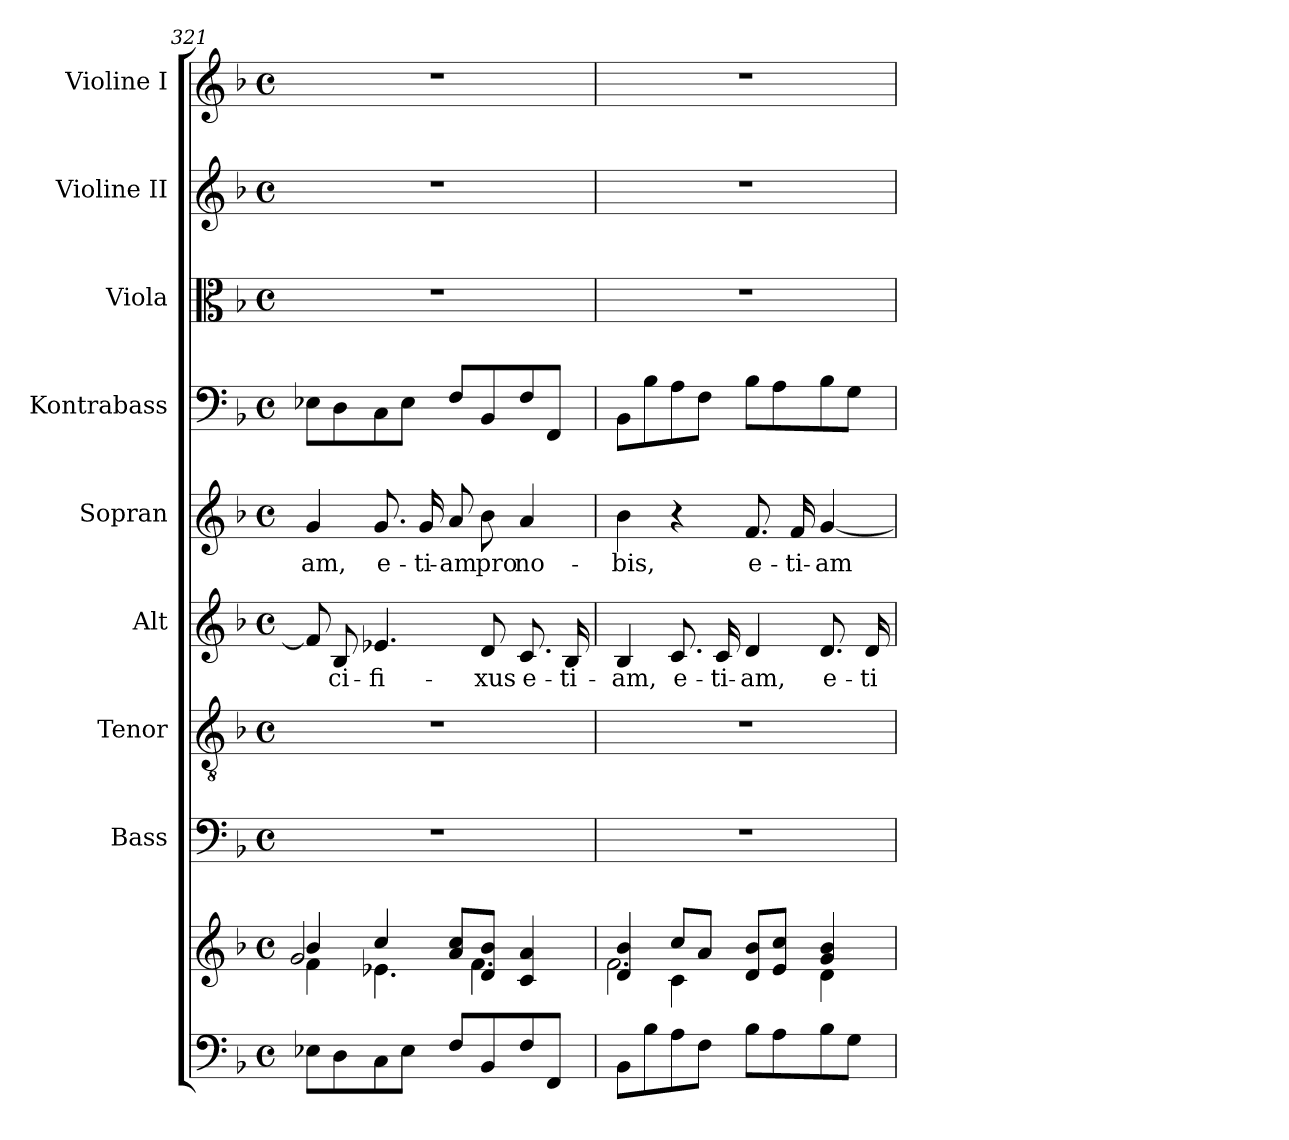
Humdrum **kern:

**kern	**kern	**kern	**kern	**kern	**text	**kern	**text	**kern	**kern	**kern	**kern
*part9	*part9	*part8	*part7	*part6	*part6	*part5	*part5	*part4	*part3	*part2	*part1
*staff10	*staff9	*staff8	*staff7	*staff6	*staff6	*staff5	*staff5	*staff4	*staff3	*staff2	*staff1
*	*	*I"Bass	*I"Tenor	*I"Alt	*	*I"Sopran	*	*I"Kontrabass	*I"Viola	*I"Violine II	*I"Violine I
*	*	*I'B.	*I'T.	*I'A.	*	*I'S.	*	*I'Kb.	*I'Vla.	*I'Vl. II	*I'Vl. I
*clefF4	*clefG2	*clefF4	*clefGv2	*clefG2	*	*clefG2	*	*clefF4	*clefC3	*clefG2	*clefG2
*	*	*	*	*	*	*	*	*ITrd7c12	*	*	*
*k[b-]	*k[b-]	*k[b-]	*k[b-]	*k[b-]	*	*k[b-]	*	*k[b-]	*k[b-]	*k[b-]	*k[b-]
*F:	*F:	*F:	*F:	*F:	*	*F:	*	*F:	*F:	*F:	*F:
*M4/4	*M4/4	*M4/4	*M4/4	*M4/4	*	*M4/4	*	*M4/4	*M4/4	*M4/4	*M4/4
*met(c)	*met(c)	*met(c)	*met(c)	*met(c)	*	*met(c)	*	*met(c)	*met(c)	*met(c)	*met(c)
=321	=321	=321	=321	=321	=321	=321	=321	=321	=321	=321	=321
*	*^	*	*	*	*	*	*	*	*	*	*
*	*	*^	*	*	*	*	*	*	*	*	*	*
!	!	!	!	!	!	!	!	!	!LO:LY:b	!	!	!	!
8E-X\L	4b-/	4f\	2g/	1r	1r	8f/]	.	4g/	-am,	8EE-X\L	1r	1r	1r
!	!	!	!	!	!	!	!LO:LY:b	!	!	!	!	!	!
8D\	.	.	.	.	.	8B-/	-ci-	.	.	8DD\	.	.	.
!	!	!	!	!	!	!	!LO:LY:b	!	!LO:LY:b	!	!	!	!
8C\	4cc/	4.e-X\	.	.	.	4.e-X/	-fi-	8.g/	e-	8CC\	.	.	.
8E-\J	.	.	.	.	.	.	.	.	.	8EE-\J	.	.	.
!	!	!	!	!	!	!	!	!	!LO:LY:b	!	!	!	!
.	.	.	.	.	.	.	.	16g/	-ti-	.	.	.	.
!	!	!	!	!	!	!	!	!	!LO:LY:b	!	!	!	!
8F/L	8a/ 8cc/L	.	2ryy	.	.	.	.	8a/	-am	8FF/L	.	.	.
!	!	!	!	!	!	!	!LO:LY:b	!	!LO:LY:b	!	!	!	!
8BB-/	8d/ 8b-/J	4.f\	.	.	.	8d/	-xus	8b-\	pro	8BBB-/	.	.	.
!	!	!	!	!	!	!	!LO:LY:b	!	!LO:LY:b	!	!	!	!
8F/	4c/ 4a/	.	.	.	.	8.c/	e-	4a/	no-	8FF/	.	.	.
8FF/J	.	.	.	.	.	.	.	.	.	8FFF/J	.	.	.
!	!	!	!	!	!	!	!LO:LY:b	!	!	!	!	!	!
.	.	.	.	.	.	16B-/	-ti-	.	.	.	.	.	.
!!LO:LB:g=z
=322	=322	=322	=322	=322	=322	=322	=322	=322	=322	=322	=322	=322	=322
!	!	!	!	!	!	!	!LO:LY:b	!	!LO:LY:b	!	!	!	!
8BB-\L	4d/ 4b-/	2.f\	4ryy	1r	1r	4B-/	-am,	4b-\	-bis,	8BBB-\L	1r	1r	1r
8B-\	.	.	.	.	.	.	.	.	.	8BB-\	.	.	.
!	!	!	!	!	!	!	!LO:LY:b	!	!	!	!	!	!
8A\	8cc/L	.	4c\	.	.	8.c/	e-	4r	.	8AA\	.	.	.
8F\J	8a/J	.	.	.	.	.	.	.	.	8FF\J	.	.	.
!	!	!	!	!	!	!	!LO:LY:b	!	!	!	!	!	!
.	.	.	.	.	.	16c/	-ti-	.	.	.	.	.	.
!	!	!	!	!	!	!	!LO:LY:b	!	!LO:LY:b	!	!	!	!
8B-\L	8d/ 8b-/L	.	2ryy	.	.	4d/	-am,	8.f/	e-	8BB-\L	.	.	.
8A\	8e/ 8cc/J	.	.	.	.	.	.	.	.	8AA\	.	.	.
!	!	!	!	!	!	!	!	!	!LO:LY:b	!	!	!	!
.	.	.	.	.	.	.	.	16f/	-ti-	.	.	.	.
!	!	!	!	!	!	!	!LO:LY:b	!	!LO:LY:b	!	!	!	!
8B-\	4g/ 4b-/	4d\	.	.	.	8.d/	e-	[4g/	-am	8BB-\	.	.	.
8G\J	.	.	.	.	.	.	.	.	.	8GG\J	.	.	.
!	!	!	!	!	!	!	!LO:LY:b	!	!	!	!	!	!
.	.	.	.	.	.	16d/	-ti-	.	.	.	.	.	.
*	*v	*v	*v	*	*	*	*	*	*	*	*	*	*
=	=	=	=	=	=	=	=	=	=	=	=
*-	*-	*-	*-	*-	*-	*-	*-	*-	*-	*-	*-
